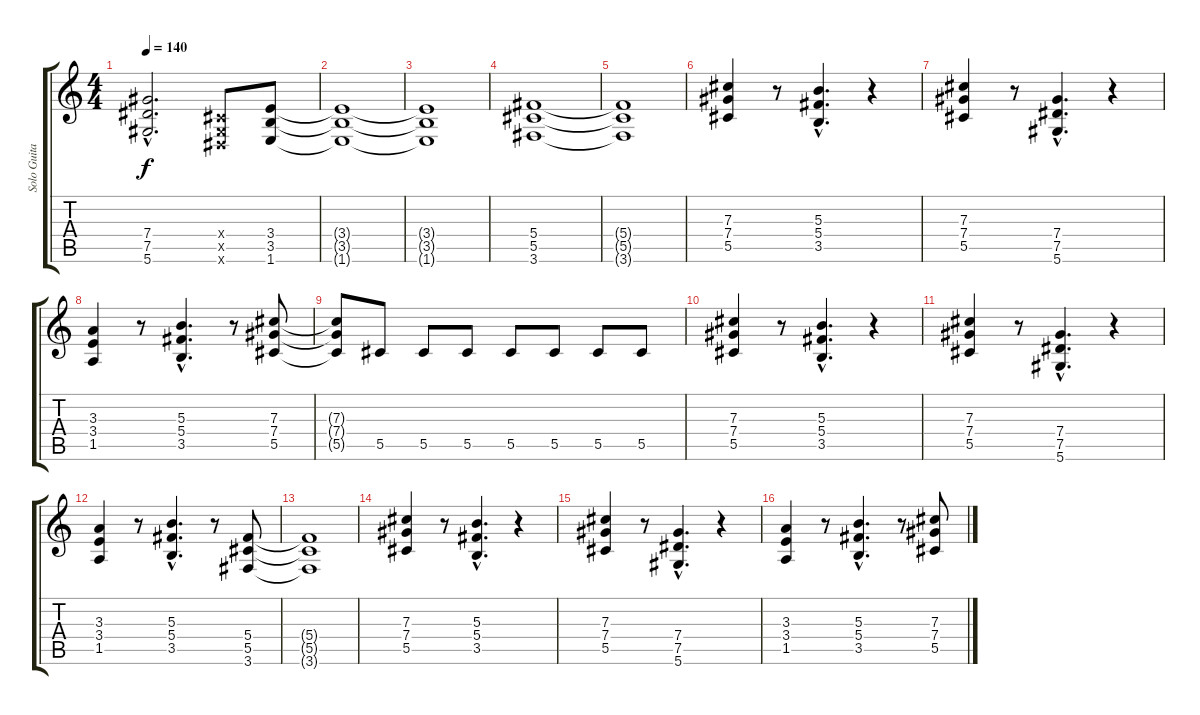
\track ("Solo Guitar" "Solo Guita") {instrument distortionguitar}
\staff {score tabs}
\tuning (Eb4 Bb3 Gb3 Db3 Ab2 Eb2) {hide}
\ts (4 4)
\tempo 140
\clef g2
\ks c
(7.4{hac} 7.5{hac} 5.6{hac}).2{d dy f} (0.4{x} 0.5{x} 0.6{x}).8 (3.4 3.5 1.6).8 |
(3.4{t} 3.5{t} 1.6{t}).1 |
(3.4{t} 3.5{t} 1.6{t}).1 |
(5.4 5.5 3.6).1 |
(5.4{t} 5.5{t} 3.6{t}).1 |
(7.3 7.4 5.5).4 r.8 (5.3{hac} 5.4{hac} 3.5{hac}).4{d} r.4 |
(7.3 7.4 5.5).4 r.8 (7.4{hac} 7.5{hac} 5.6{hac}).4{d} r.4 |
(3.3 3.4 1.5).4 r.8 (5.3{hac} 5.4{hac} 3.5{hac}).4{d} r.8 (7.3 7.4 5.5).8 |
(7.3{t} 7.4{t} 5.5{t}).8 5.5.8 5.5.8 5.5.8 5.5.8 5.5.8 5.5.8 5.5.8 |
(7.3 7.4 5.5).4 r.8 (5.3{hac} 5.4{hac} 3.5{hac}).4{d} r.4 |
(7.3 7.4 5.5).4 r.8 (7.4{hac} 7.5{hac} 5.6{hac}).4{d} r.4 |
(3.3 3.4 1.5).4 r.8 (5.3{hac} 5.4{hac} 3.5{hac}).4{d} r.8 (5.4 5.5 3.6).8 |
(5.4{t} 5.5{t} 3.6{t}).1 |
(7.3 7.4 5.5).4 r.8 (5.3{hac} 5.4{hac} 3.5{hac}).4{d} r.4 |
(7.3 7.4 5.5).4 r.8 (7.4{hac} 7.5{hac} 5.6{hac}).4{d} r.4 |
(3.3 3.4 1.5).4 r.8 (5.3{hac} 5.4{hac} 3.5{hac}).4{d} r.8 (7.3 7.4 5.5).8
